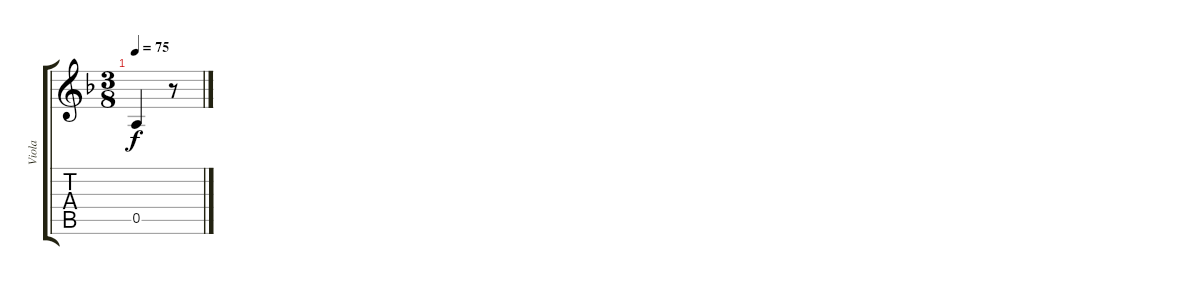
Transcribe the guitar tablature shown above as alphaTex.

\track ("Viola" "Viola") {instrument acousticguitarsteel}
\staff {score tabs}
\tuning (E4 B3 G3 D3 A2 E2) {hide}
\ts (3 8)
\tempo 75
\clef g2
\ks f
0.5.4{dy f} r.8
